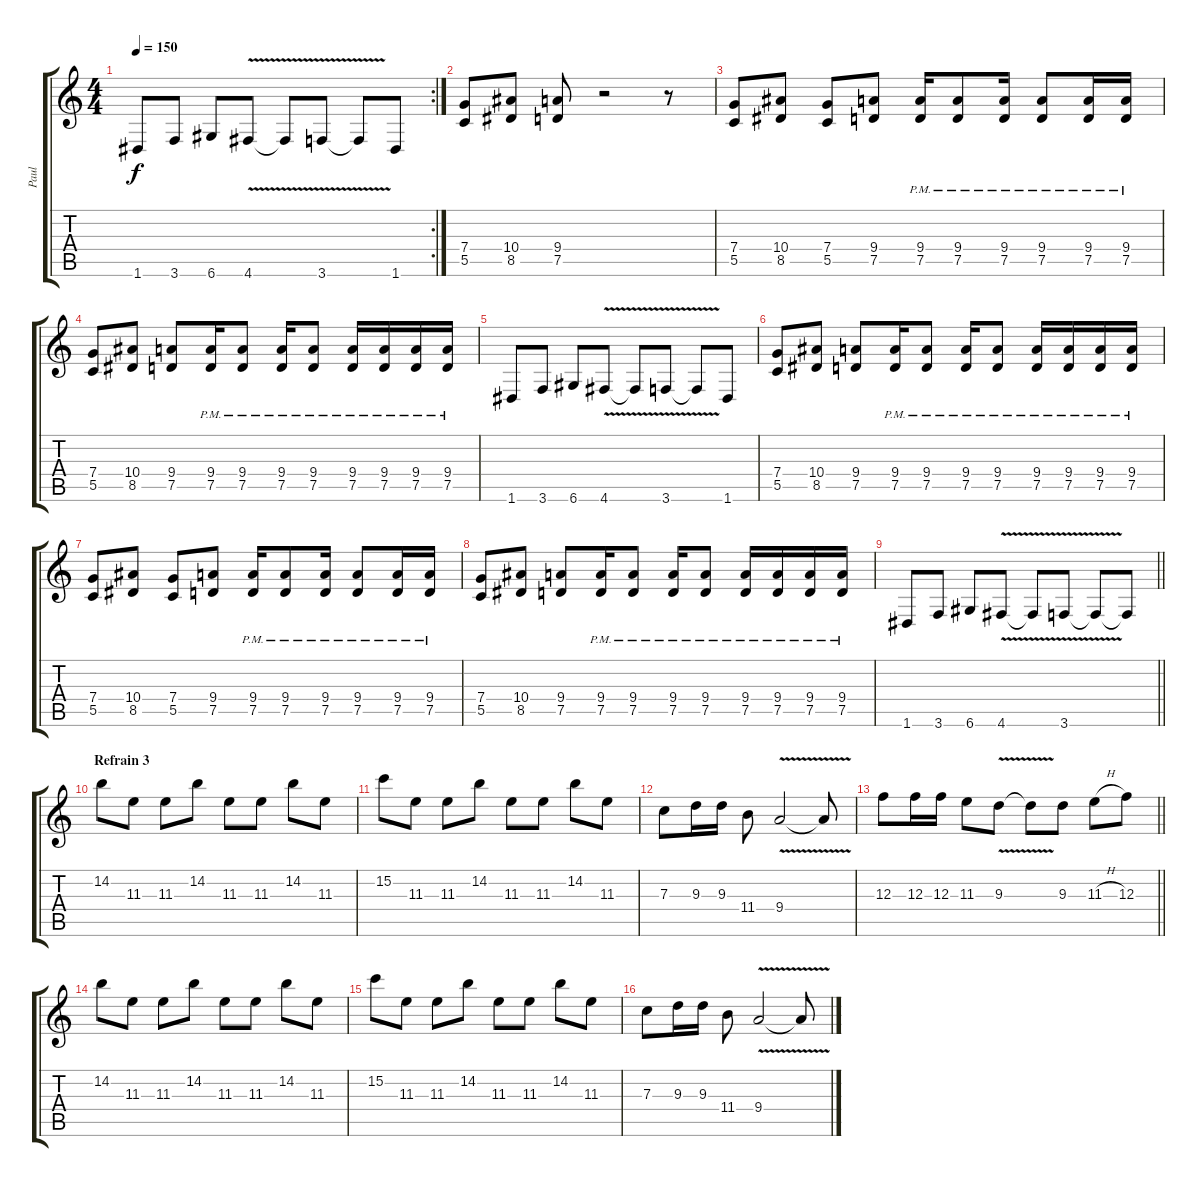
\track ("Paul" "Paul") {instrument distortionguitar}
\staff {score tabs}
\tuning (D4 A3 F3 C3 G2 D2) {hide}
\rc 2
\ts (4 4)
\tempo 150
\clef g2
\ks c
1.6.8{dy f} 3.6.8 6.6.8 4.6{v}.8 4.6{t}.8 3.6{v}.8 3.6{t}.8 1.6.8 |
(7.4 5.5).8 (10.4 8.5).8 (9.4 7.5).8 r.2 r.8 |
(7.4 5.5).8 (10.4 8.5).8 (7.4 5.5).8 (9.4 7.5).8 (9.4{pm} 7.5{pm}).16 (9.4{pm} 7.5{pm}).8 (9.4{pm} 7.5{pm}).16 (9.4{pm} 7.5{pm}).8 (9.4{pm} 7.5{pm}).16 (9.4{pm} 7.5{pm}).16 |
(7.4 5.5).8 (10.4 8.5).8 (9.4 7.5).8 (9.4{pm} 7.5{pm}).16 (9.4{pm} 7.5{pm}).8 (9.4{pm} 7.5{pm}).16 (9.4{pm} 7.5{pm}).8 (9.4{pm} 7.5{pm}).16 (9.4{pm} 7.5{pm}).16 (9.4{pm} 7.5{pm}).16 (9.4{pm} 7.5{pm}).16 |
1.6.8 3.6.8 6.6.8 4.6{v}.8 4.6{t}.8 3.6{v}.8 3.6{t}.8 1.6.8 |
(7.4 5.5).8 (10.4 8.5).8 (9.4 7.5).8 (9.4{pm} 7.5{pm}).16 (9.4{pm} 7.5{pm}).8 (9.4{pm} 7.5{pm}).16 (9.4{pm} 7.5{pm}).8 (9.4{pm} 7.5{pm}).16 (9.4{pm} 7.5{pm}).16 (9.4{pm} 7.5{pm}).16 (9.4{pm} 7.5{pm}).16 |
(7.4 5.5).8 (10.4 8.5).8 (7.4 5.5).8 (9.4 7.5).8 (9.4{pm} 7.5{pm}).16 (9.4{pm} 7.5{pm}).8 (9.4{pm} 7.5{pm}).16 (9.4{pm} 7.5{pm}).8 (9.4{pm} 7.5{pm}).16 (9.4{pm} 7.5{pm}).16 |
(7.4 5.5).8 (10.4 8.5).8 (9.4 7.5).8 (9.4{pm} 7.5{pm}).16 (9.4{pm} 7.5{pm}).8 (9.4{pm} 7.5{pm}).16 (9.4{pm} 7.5{pm}).8 (9.4{pm} 7.5{pm}).16 (9.4{pm} 7.5{pm}).16 (9.4{pm} 7.5{pm}).16 (9.4{pm} 7.5{pm}).16 |
\barLineRight lightlight
1.6.8 3.6.8 6.6.8 4.6{v}.8 4.6{t}.8 3.6{v}.8 3.6{t}.8 3.6{t}.8 |
\section ("" "Refrain 3")
14.2.8 11.3.8 11.3.8 14.2.8 11.3.8 11.3.8 14.2.8 11.3.8 |
15.2.8 11.3.8 11.3.8 14.2.8 11.3.8 11.3.8 14.2.8 11.3.8 |
7.3.8 9.3.16 9.3.16 11.4.8 9.4{v}.2 9.4{v t}.8 |
\barLineRight lightlight
12.3.8 12.3.16 12.3.16 11.3.8 9.3{v}.8 9.3{v t}.8 9.3.8 11.3{h}.8 12.3.8 |
14.2.8 11.3.8 11.3.8 14.2.8 11.3.8 11.3.8 14.2.8 11.3.8 |
15.2.8 11.3.8 11.3.8 14.2.8 11.3.8 11.3.8 14.2.8 11.3.8 |
7.3.8 9.3.16 9.3.16 11.4.8 9.4{v}.2 9.4{v t}.8
